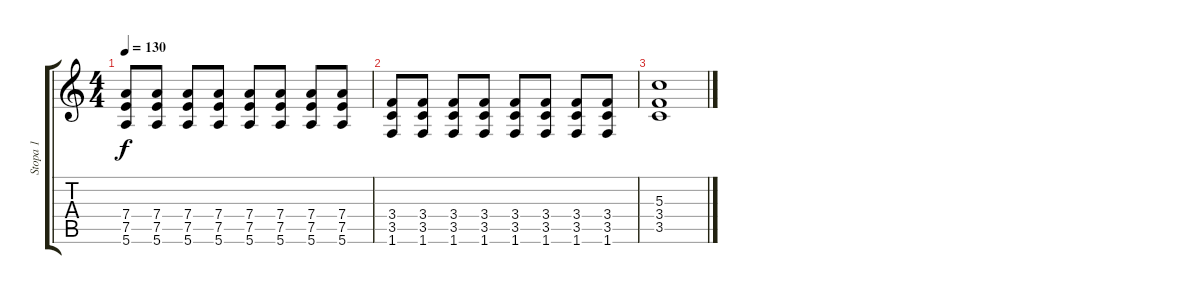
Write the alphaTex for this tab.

\track ("Stopa 1" "Stopa 1") {instrument overdrivenguitar}
\staff {score tabs}
\tuning (E4 B3 G3 D3 A2 E2) {hide}
\ts (4 4)
\tempo 130
\clef g2
\ks c
(7.4 7.5 5.6).8{dy f} (7.4 7.5 5.6).8 (7.4 7.5 5.6).8 (7.4 7.5 5.6).8 (7.4 7.5 5.6).8 (7.4 7.5 5.6).8 (7.4 7.5 5.6).8 (7.4 7.5 5.6).8 |
(3.4 3.5 1.6).8 (3.4 3.5 1.6).8 (3.4 3.5 1.6).8 (3.4 3.5 1.6).8 (3.4 3.5 1.6).8 (3.4 3.5 1.6).8 (3.4 3.5 1.6).8 (3.4 3.5 1.6).8 |
(5.3 3.4 3.5).1
